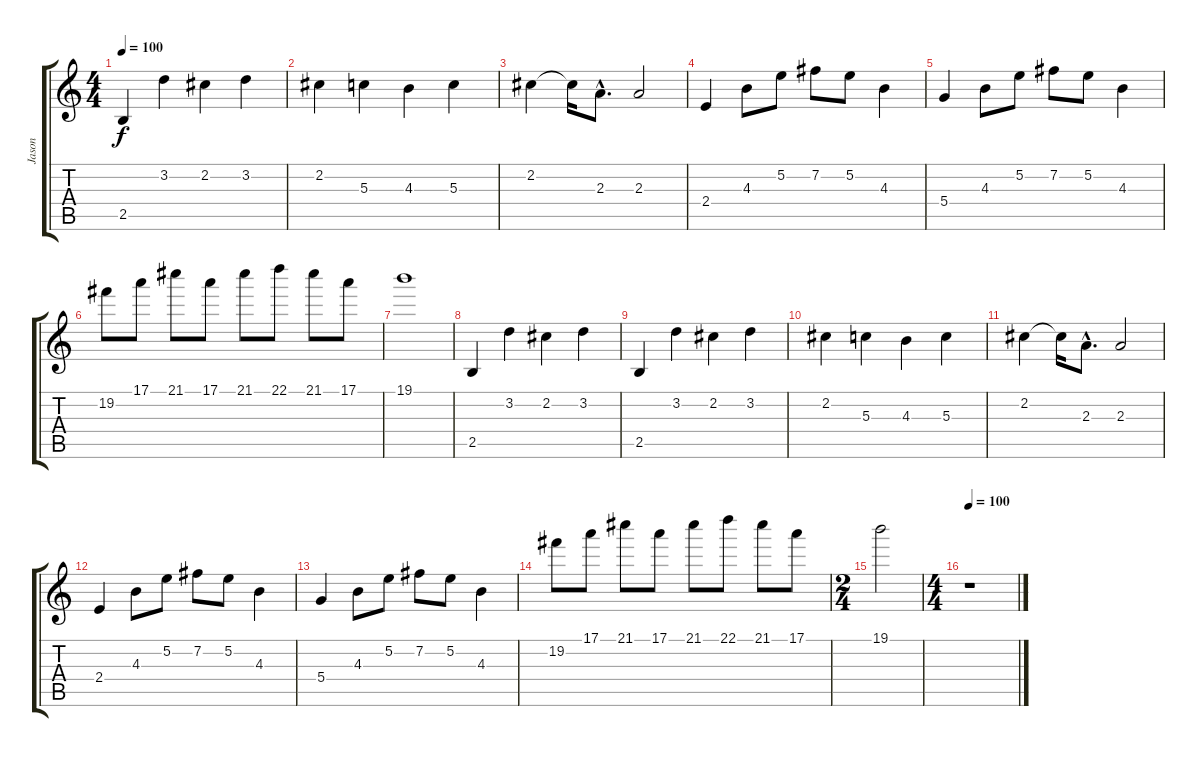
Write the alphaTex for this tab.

\track ("Jason" "Jason") {instrument distortionguitar}
\staff {score tabs}
\tuning (E4 B3 G3 D3 A2 E2) {hide}
\ts (4 4)
\tempo 100
\clef g2
\ks c
2.5.4{dy f} 3.2.4 2.2.4 3.2.4 |
2.2.4 5.3.4 4.3.4 5.3.4 |
2.2.4 2.2{t}.16 2.3{hac}.8{d} 2.3.2 |
2.4.4 4.3.8 5.2.8 7.2.8 5.2.8 4.3.4 |
5.4.4 4.3.8 5.2.8 7.2.8 5.2.8 4.3.4 |
19.2.8 17.1.8 21.1.8 17.1.8 21.1.8 22.1.8 21.1.8 17.1.8 |
19.1.1 |
2.5.4 3.2.4 2.2.4 3.2.4 |
2.5.4 3.2.4 2.2.4 3.2.4 |
2.2.4 5.3.4 4.3.4 5.3.4 |
2.2.4 2.2{t}.16 2.3{hac}.8{d} 2.3.2 |
2.4.4 4.3.8 5.2.8 7.2.8 5.2.8 4.3.4 |
5.4.4 4.3.8 5.2.8 7.2.8 5.2.8 4.3.4 |
19.2.8 17.1.8 21.1.8 17.1.8 21.1.8 22.1.8 21.1.8 17.1.8 |
\ts (2 4)
19.1.2 |
\ts (4 4)
\tempo 100
r.1
